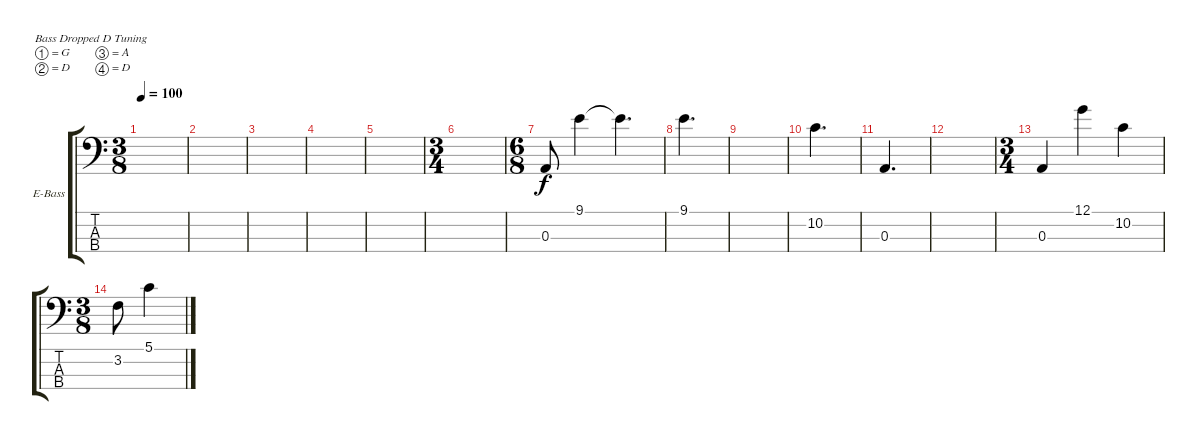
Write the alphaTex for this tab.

\defaultSystemsLayout 4
\bracketExtendMode groupsimilarinstruments
\firstSystemTrackNameOrientation horizontal
\otherSystemsTrackNameOrientation horizontal
\track ("Electric Bass" "E-Bass") {instrument electricbassfinger}
\staff {score tabs}
\tuning (G2 D2 A1 D1)
\ts (3 8)
\tempo 100
\clef f4
\ks aminor
|
|
|
|
|
\ts (3 4)
|
\ts (6 8)
0.3.8 9.1.4 9.1{t}.4{d} |
9.1.4{d} |
|
10.2.4{d} |
0.3.4{d} |
|
\ts (3 4)
0.3.4 12.1.4 10.2.4 |
\ts (3 8)
3.2.8 5.1.4
